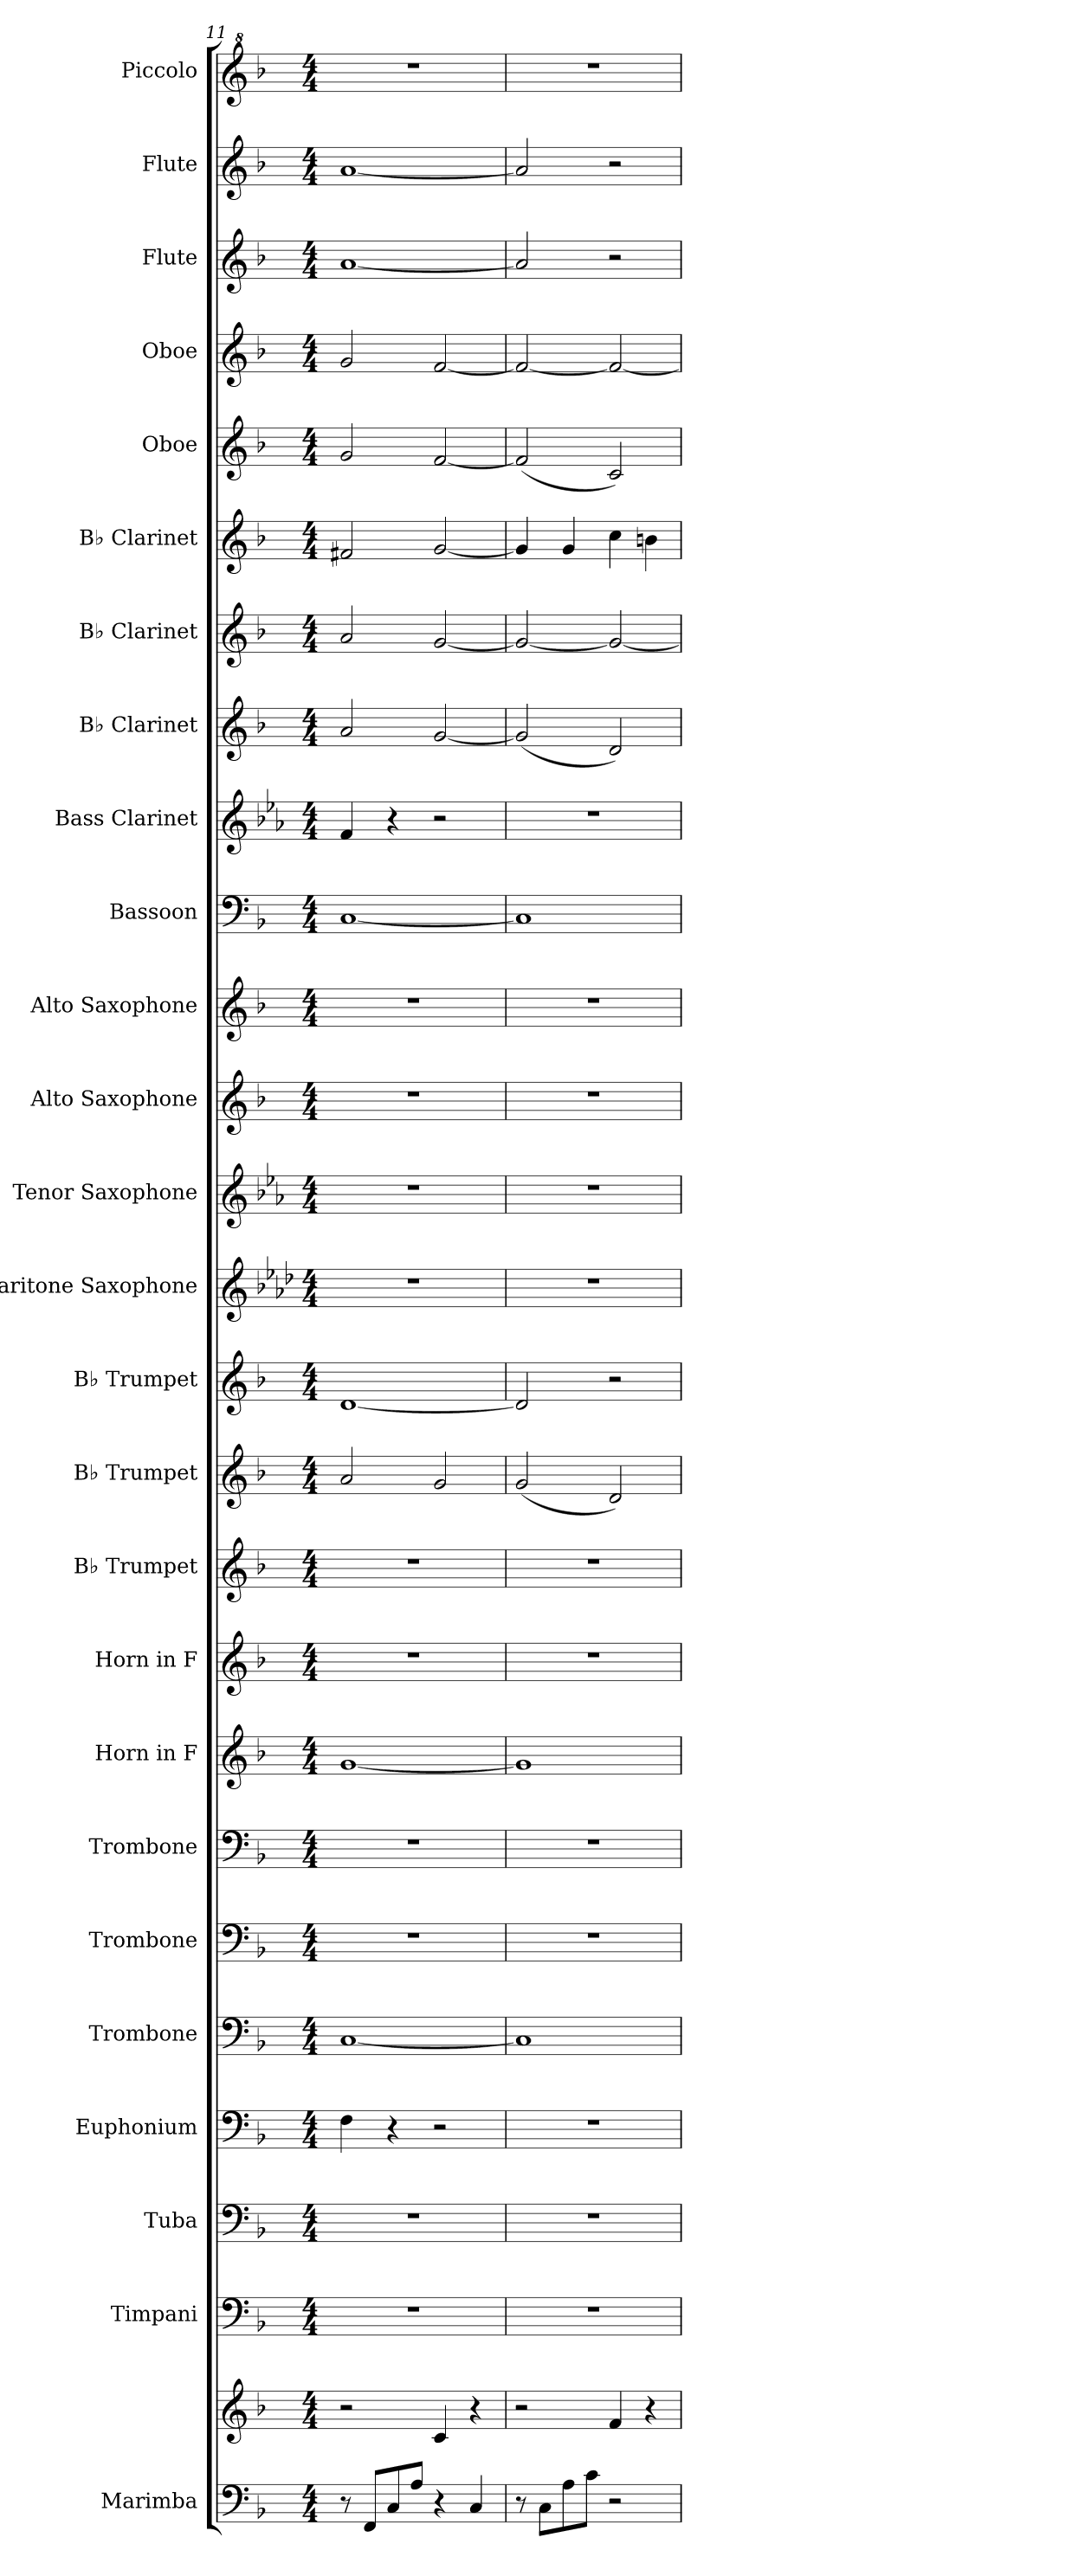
**kern	**kern	**kern	**kern	**kern	**kern	**kern	**kern	**kern	**kern	**kern	**kern	**kern	**kern	**kern	**kern	**kern	**kern	**kern	**kern	**kern	**kern	**kern	**kern	**kern	**kern	**kern
*part26	*part26	*part25	*part24	*part23	*part22	*part21	*part20	*part19	*part18	*part17	*part16	*part15	*part14	*part13	*part12	*part11	*part10	*part9	*part8	*part7	*part6	*part5	*part4	*part3	*part2	*part1
*staff27	*staff26	*staff25	*staff24	*staff23	*staff22	*staff21	*staff20	*staff19	*staff18	*staff17	*staff16	*staff15	*staff14	*staff13	*staff12	*staff11	*staff10	*staff9	*staff8	*staff7	*staff6	*staff5	*staff4	*staff3	*staff2	*staff1
*I"Marimba	*	*I"Timpani	*I"Tuba	*I"Euphonium	*I"Trombone	*I"Trombone	*I"Trombone	*I"Horn in F	*I"Horn in F	*I"B♭ Trumpet	*I"B♭ Trumpet	*I"B♭ Trumpet	*I"Baritone Saxophone	*I"Tenor Saxophone	*I"Alto Saxophone	*I"Alto Saxophone	*I"Bassoon	*I"Bass Clarinet	*I"B♭ Clarinet	*I"B♭ Clarinet	*I"B♭ Clarinet	*I"Oboe	*I"Oboe	*I"Flute	*I"Flute	*I"Piccolo
*I'Mrm.	*	*I'Timp.	*I'Tba.	*I'Euph.	*I'Tbn.	*I'Tbn.	*I'Tbn.	*	*	*I'B♭ Tpt.	*I'B♭ Tpt.	*I'B♭ Tpt.	*I'Bar. Sax.	*I'T. Sax.	*I'A. Sax.	*I'A. Sax.	*I'Bsn.	*I'B. Cl.	*I'B♭ Cl.	*I'B♭ Cl.	*I'B♭ Cl.	*I'Ob.	*I'Ob.	*I'Fl.	*I'Fl.	*I'Picc.
*clefF4	*clefG2	*clefF4	*clefF4	*clefF4	*clefF4	*clefF4	*clefF4	*clefG2	*clefG2	*clefG2	*clefG2	*clefG2	*clefG2	*clefG2	*clefG2	*clefG2	*clefF4	*clefG2	*clefG2	*clefG2	*clefG2	*clefG2	*clefG2	*clefG2	*clefG2	*clefG^2
*	*	*	*	*	*	*	*	*ITrd4c7	*ITrd4c7	*ITrd1c2	*ITrd1c2	*ITrd1c2	*ITrd12c21	*ITrd8c14	*ITrd5c9	*ITrd5c9	*	*ITrd8c14	*ITrd1c2	*ITrd1c2	*ITrd1c2	*	*	*	*	*ITrd-7c-12
*k[b-]	*k[b-]	*k[b-]	*k[b-]	*k[b-]	*k[b-]	*k[b-]	*k[b-]	*k[b-e-]	*k[b-e-]	*k[b-e-a-]	*k[b-e-a-]	*k[b-e-a-]	*k[b-e-a-d-]	*k[b-e-a-]	*k[b-e-a-d-]	*k[b-e-a-d-]	*k[b-]	*k[b-e-a-]	*k[b-e-a-]	*k[b-e-a-]	*k[b-e-a-]	*k[b-]	*k[b-]	*k[b-]	*k[b-]	*k[b-]
*M4/4	*M4/4	*M4/4	*M4/4	*M4/4	*M4/4	*M4/4	*M4/4	*M4/4	*M4/4	*M4/4	*M4/4	*M4/4	*M4/4	*M4/4	*M4/4	*M4/4	*M4/4	*M4/4	*M4/4	*M4/4	*M4/4	*M4/4	*M4/4	*M4/4	*M4/4	*M4/4
=11	=11	=11	=11	=11	=11	=11	=11	=11	=11	=11	=11	=11	=11	=11	=11	=11	=11	=11	=11	=11	=11	=11	=11	=11	=11	=11
8r	2r	1r	1r	4F\	[1C	1r	1r	[1c	1r	1r	2g/	[1c	1r	1r	1r	1r	[1C	4F/	2g/	2g/	2en/	2g/	2g/	[1a	[1a	1r
8FF/L	.	.	.	.	.	.	.	.	.	.	.	.	.	.	.	.	.	.	.	.	.	.	.	.	.	.
8C/	.	.	.	4r	.	.	.	.	.	.	.	.	.	.	.	.	.	4r	.	.	.	.	.	.	.	.
8A/J	.	.	.	.	.	.	.	.	.	.	.	.	.	.	.	.	.	.	.	.	.	.	.	.	.	.
4r	4c/	.	.	2r	.	.	.	.	.	.	2f/	.	.	.	.	.	.	2r	[2f/	[2f/	[2f/	[2f/	[2f/	.	.	.
4C/	4r	.	.	.	.	.	.	.	.	.	.	.	.	.	.	.	.	.	.	.	.	.	.	.	.	.
=12	=12	=12	=12	=12	=12	=12	=12	=12	=12	=12	=12	=12	=12	=12	=12	=12	=12	=12	=12	=12	=12	=12	=12	=12	=12	=12
8r	2r	1r	1r	1r	1C]	1r	1r	1c]	1r	1r	(2f/	2c/]	1r	1r	1r	1r	1C]	1r	(2f/]	2f/_	4f/]	(2f/]	2f/_	2a/]	2a/]	1r
8C\L	.	.	.	.	.	.	.	.	.	.	.	.	.	.	.	.	.	.	.	.	.	.	.	.	.	.
8A\	.	.	.	.	.	.	.	.	.	.	.	.	.	.	.	.	.	.	.	.	4f/	.	.	.	.	.
8c\J	.	.	.	.	.	.	.	.	.	.	.	.	.	.	.	.	.	.	.	.	.	.	.	.	.	.
2r	4f/	.	.	.	.	.	.	.	.	.	2c/)	2r	.	.	.	.	.	.	2c/)	2f/_	4b-\	2c/)	2f/_	2r	2r	.
.	4r	.	.	.	.	.	.	.	.	.	.	.	.	.	.	.	.	.	.	.	4an\	.	.	.	.	.
=	=	=	=	=	=	=	=	=	=	=	=	=	=	=	=	=	=	=	=	=	=	=	=	=	=	=
*-	*-	*-	*-	*-	*-	*-	*-	*-	*-	*-	*-	*-	*-	*-	*-	*-	*-	*-	*-	*-	*-	*-	*-	*-	*-	*-
